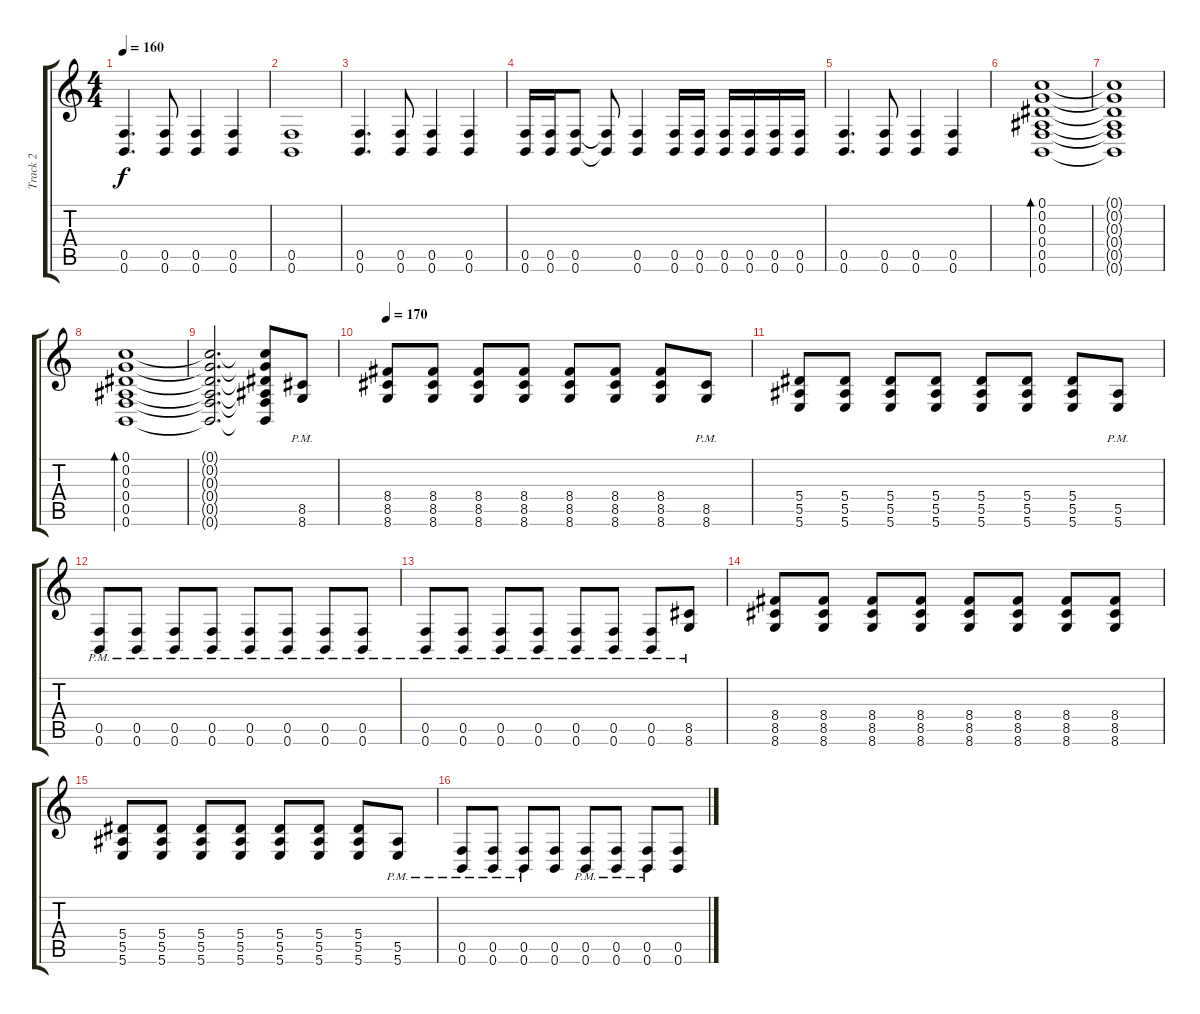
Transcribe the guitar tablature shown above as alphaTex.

\track ("Track 2" "Track 2") {instrument distortionguitar}
\staff {score tabs}
\tuning (C4 G3 Eb3 Bb2 F2 B1) {hide}
\ts (4 4)
\tempo 160
\clef g2
\ks c
(0.5 0.6).4{d dy f} (0.5 0.6).8 (0.5 0.6).4 (0.5 0.6).4 |
(0.5 0.6).1 |
(0.5 0.6).4{d} (0.5 0.6).8 (0.5 0.6).4 (0.5 0.6).4 |
(0.5 0.6).16 (0.5 0.6).16 (0.5 0.6).8 (0.5{t} 0.6{t}).8 (0.5 0.6).4 (0.5 0.6).16 (0.5 0.6).16 (0.5 0.6).16 (0.5 0.6).16 (0.5 0.6).16 (0.5 0.6).16 |
(0.5 0.6).4{d} (0.5 0.6).8 (0.5 0.6).4 (0.5 0.6).4 |
(0.1 0.2 0.3 0.4 0.5 0.6).1{bd 60} |
(0.1{t} 0.2{t} 0.3{t} 0.4{t} 0.5{t} 0.6{t}).1 |
(0.1 0.2 0.3 0.4 0.5 0.6).1{bd 120} |
(0.1{t} 0.2{t} 0.3{t} 0.4{t} 0.5{t} 0.6{t}).2{d} (0.1{t} 0.2{t} 0.3{t} 0.4{t} 0.5{t} 0.6{t}).8 (8.5{pm} 8.6{pm}).8 |
\tempo 170
(8.4 8.5 8.6).8 (8.4 8.5 8.6).8 (8.4 8.5 8.6).8 (8.4 8.5 8.6).8 (8.4 8.5 8.6).8 (8.4 8.5 8.6).8 (8.4 8.5 8.6).8 (8.5{pm} 8.6{pm}).8 |
(5.4 5.5 5.6).8 (5.4 5.5 5.6).8 (5.4 5.5 5.6).8 (5.4 5.5 5.6).8 (5.4 5.5 5.6).8 (5.4 5.5 5.6).8 (5.4 5.5 5.6).8 (5.5{pm} 5.6{pm}).8 |
(0.5{pm} 0.6{pm}).8 (0.5{pm} 0.6{pm}).8 (0.5{pm} 0.6{pm}).8 (0.5{pm} 0.6{pm}).8 (0.5{pm} 0.6{pm}).8 (0.5{pm} 0.6{pm}).8 (0.5{pm} 0.6{pm}).8 (0.5{pm} 0.6{pm}).8 |
(0.5{pm} 0.6{pm}).8 (0.5{pm} 0.6{pm}).8 (0.5{pm} 0.6{pm}).8 (0.5{pm} 0.6{pm}).8 (0.5{pm} 0.6{pm}).8 (0.5{pm} 0.6{pm}).8 (0.5{pm} 0.6{pm}).8 (8.5{pm} 8.6{pm}).8 |
(8.4 8.5 8.6).8 (8.4 8.5 8.6).8 (8.4 8.5 8.6).8 (8.4 8.5 8.6).8 (8.4 8.5 8.6).8 (8.4 8.5 8.6).8 (8.4 8.5 8.6).8 (8.4 8.5 8.6).8 |
(5.4 5.5 5.6).8 (5.4 5.5 5.6).8 (5.4 5.5 5.6).8 (5.4 5.5 5.6).8 (5.4 5.5 5.6).8 (5.4 5.5 5.6).8 (5.4 5.5 5.6).8 (5.5{pm} 5.6{pm}).8 |
(0.5{pm} 0.6{pm}).8 (0.5{pm} 0.6{pm}).8 (0.5{pm} 0.6{pm}).8 (0.5 0.6).8 (0.5{pm} 0.6{pm}).8 (0.5{pm} 0.6{pm}).8 (0.5{pm} 0.6{pm}).8 (0.5 0.6).8
